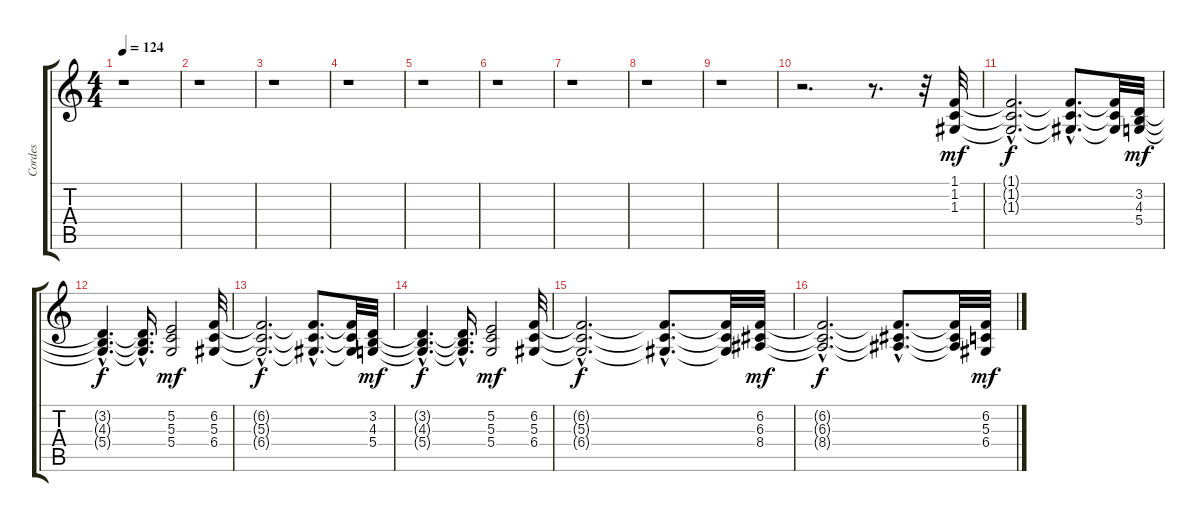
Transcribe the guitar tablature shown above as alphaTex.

\track ("Cordes" "Cordes") {instrument synthstrings1}
\staff {score tabs}
\tuning (E4 B3 G3 D3 A2 E2) {hide}
\ts (4 4)
\tempo 124
\clef g2
\ks c
r.1{dy mf instrument synthstrings1} |
r.1 |
r.1 |
r.1 |
r.1 |
r.1 |
r.1 |
r.1 |
r.1 |
r.2{d} r.8{d} r.32 (1.1 1.2 1.3).32{balance 8} |
(1.1{hac t} 1.2{hac t} 1.3{hac t}).2{d dy f} (1.1{hac t} 1.2{hac t} 1.3{hac t}).8{d} (1.1{t} 1.2{t} 1.3{t}).32 (3.2 4.3 5.4).32{dy mf} |
(3.2{hac t} 4.3{hac t} 5.4{hac t}).4{d dy f} (3.2{hac t} 4.3{hac t} 5.4{hac t}).16{d} (5.2 5.3 5.4).2{dy mf} (6.2 5.3 6.4).32 |
(6.2{hac t} 5.3{hac t} 6.4{hac t}).2{d dy f} (6.2{hac t} 5.3{hac t} 6.4{hac t}).8{d} (6.2{t} 5.3{t} 6.4{t}).32 (3.2 4.3 5.4).32{dy mf} |
(3.2{hac t} 4.3{hac t} 5.4{hac t}).4{d dy f} (3.2{hac t} 4.3{hac t} 5.4{hac t}).16{d} (5.2 5.3 5.4).2{dy mf} (6.2 5.3 6.4).32 |
(6.2{hac t} 5.3{hac t} 6.4{hac t}).2{d dy f} (6.2{hac t} 5.3{hac t} 6.4{hac t}).8{d} (6.2{t} 5.3{t} 6.4{t}).32 (6.2 6.3 8.4).32{dy mf} |
(6.2{hac t} 6.3{hac t} 8.4{hac t}).2{d dy f} (6.2{hac t} 6.3{hac t} 8.4{hac t}).8{d} (6.2{t} 6.3{t} 8.4{t}).32 (6.2 5.3 6.4).32{dy mf}
